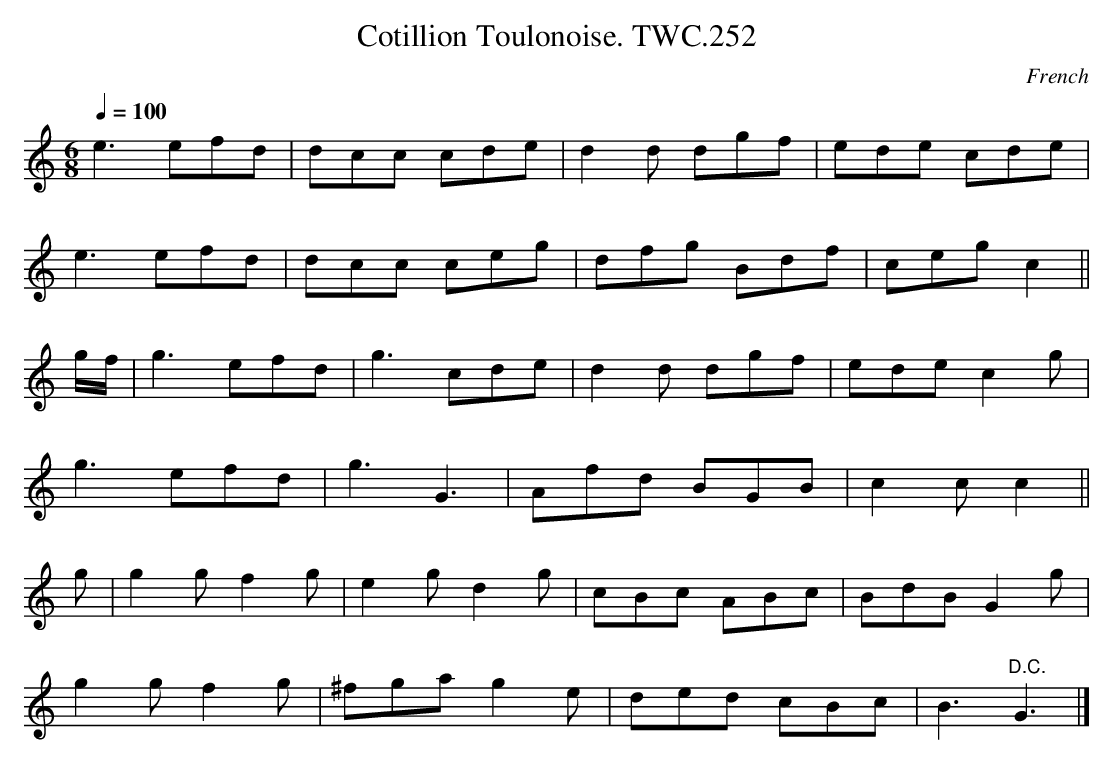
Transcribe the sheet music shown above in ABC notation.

X:1
T:Cotillion Toulonoise. TWC.252
M:6/8
L:1/8
Q:1/4=100
C:French
K:C
e3 efd|dcc cde|d2d dgf|ede cde|
e3efd|dcc ceg|dfg Bdf|cegc2||
g/f/|g3efd|g3cde|d2d dgf|edec2g|
g3efd|g3G3|Afd BGB|c2cc2||
g|g2gf2g|e2gd2g|cBc ABc|BdBG2g|
g2g f2g|^fgag2e|ded cBc|B3"D.C."G3|]
